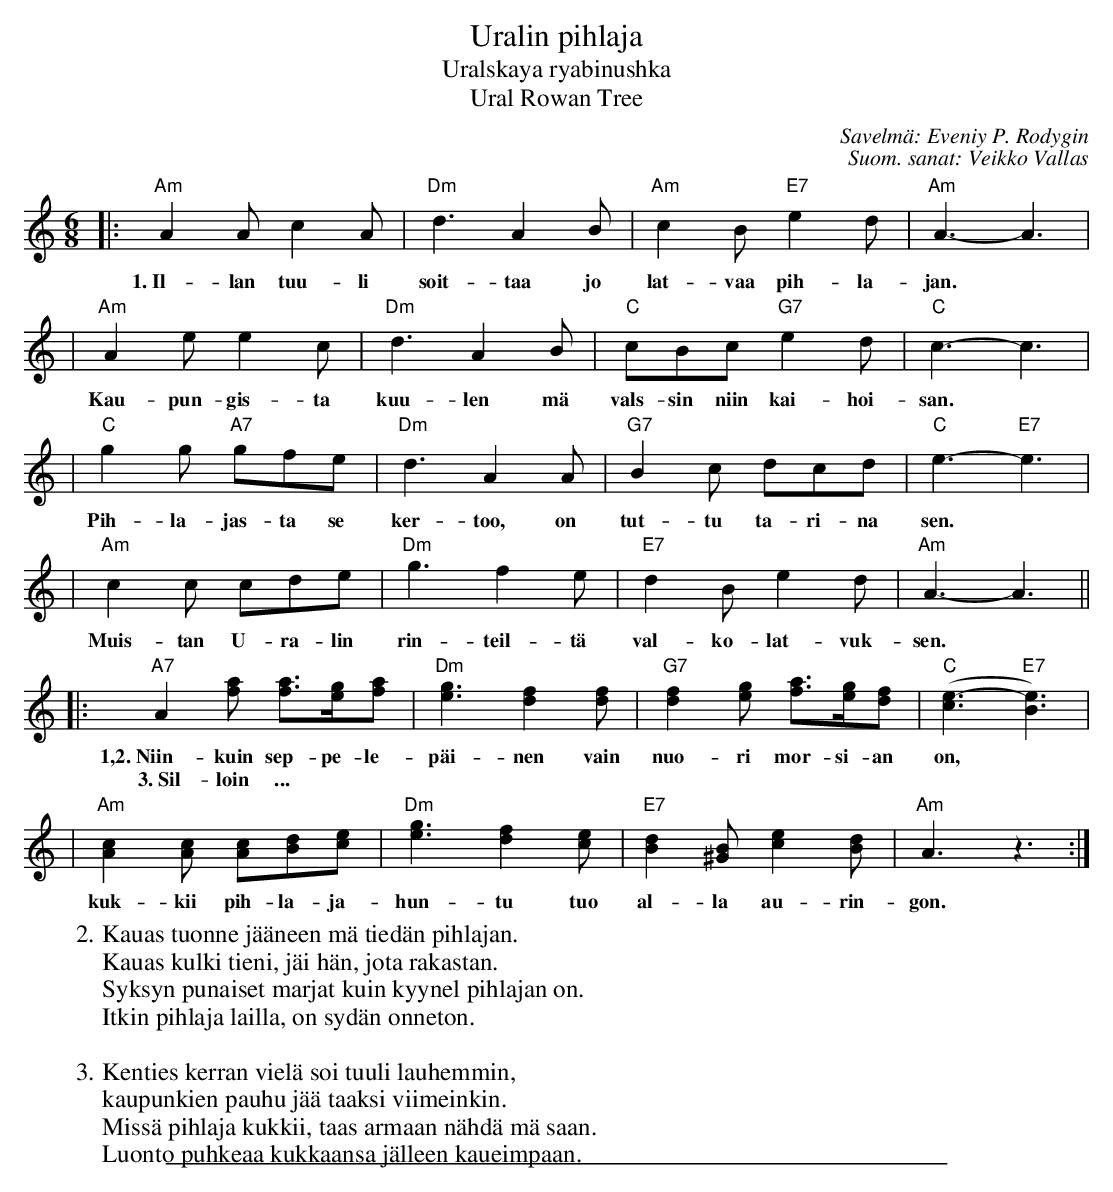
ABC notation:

X:1
T: Uralin pihlaja
T: Uralskaya ryabinushka
T: Ural Rowan Tree
C: Savelmä: Eveniy P. Rodygin
C: Suom. sanat: Veikko Vallas
M: 6/8
L: 1/8
K: Am
|: "Am"A2A c2A | "Dm"d3 A2B | "Am"c2B "E7"e2d | "Am"A3- A3 |
w: 1.~Il-lan tuu-li soit-taa jo lat-vaa pih-la-jan.
| "Am"A2e e2c | "Dm"d3 A2B | "C"cBc "G7"e2d | "C"c3- c3 |
w: Kau-pun-gis-ta kuu-len mä vals-sin niin kai-hoi- san.
| "C"g2g "A7"gfe | "Dm"d3 A2A | "G7"B2c dcd | "C"e3- "E7"e3 |
w: Pih-la-jas-ta se ker-too, on tut-tu ta-ri-na sen.
| "Am"c2c cde | "Dm"g3 f2e | "E7"d2B e2d | "Am"A3- A3 ||
w: Muis-tan U-ra-lin rin-teil-tä val-ko-lat-vuk-sen.
|: "A7"A2[af] [af]>[ge][af] | "Dm"[g3e3] [f2d2][fd] | "G7"[f2d2][ge] [af]>[ge][fd] | "C"([e3-c3] "E7"[e3B3]) |
w: 1,2.~Niin-kuin sep-pe-le-päi-nen vain nuo-ri mor-si-an on,
w:  ~3.~Sil-loin ...
| "Am"[c2A2][cA] [cA][dB][ec] | "Dm"[g3e3] [f2d2][ec] | "E7"[d2B2][B^G] [e2c2][dB] | "Am"A3 z3  :|
w: kuk-kii pih-la-ja-hun-tu tuo al-la au-rin-gon.
W:2.Kauas tuonne jääneen mä tiedän pihlajan.
W: Kauas kulki tieni, jäi hän, jota rakastan.
W: Syksyn punaiset marjat kuin kyynel pihlajan on.
W: Itkin pihlaja lailla, on sydän onneton.
W:
W:3.Kenties kerran vielä soi tuuli lauhemmin,
W: kaupunkien pauhu jää taaksi viimeinkin.
W: Missä pihlaja kukkii, taas armaan nähdä mä saan.
W: Luonto puhkeaa kukkaansa jälleen kaueimpaan.
